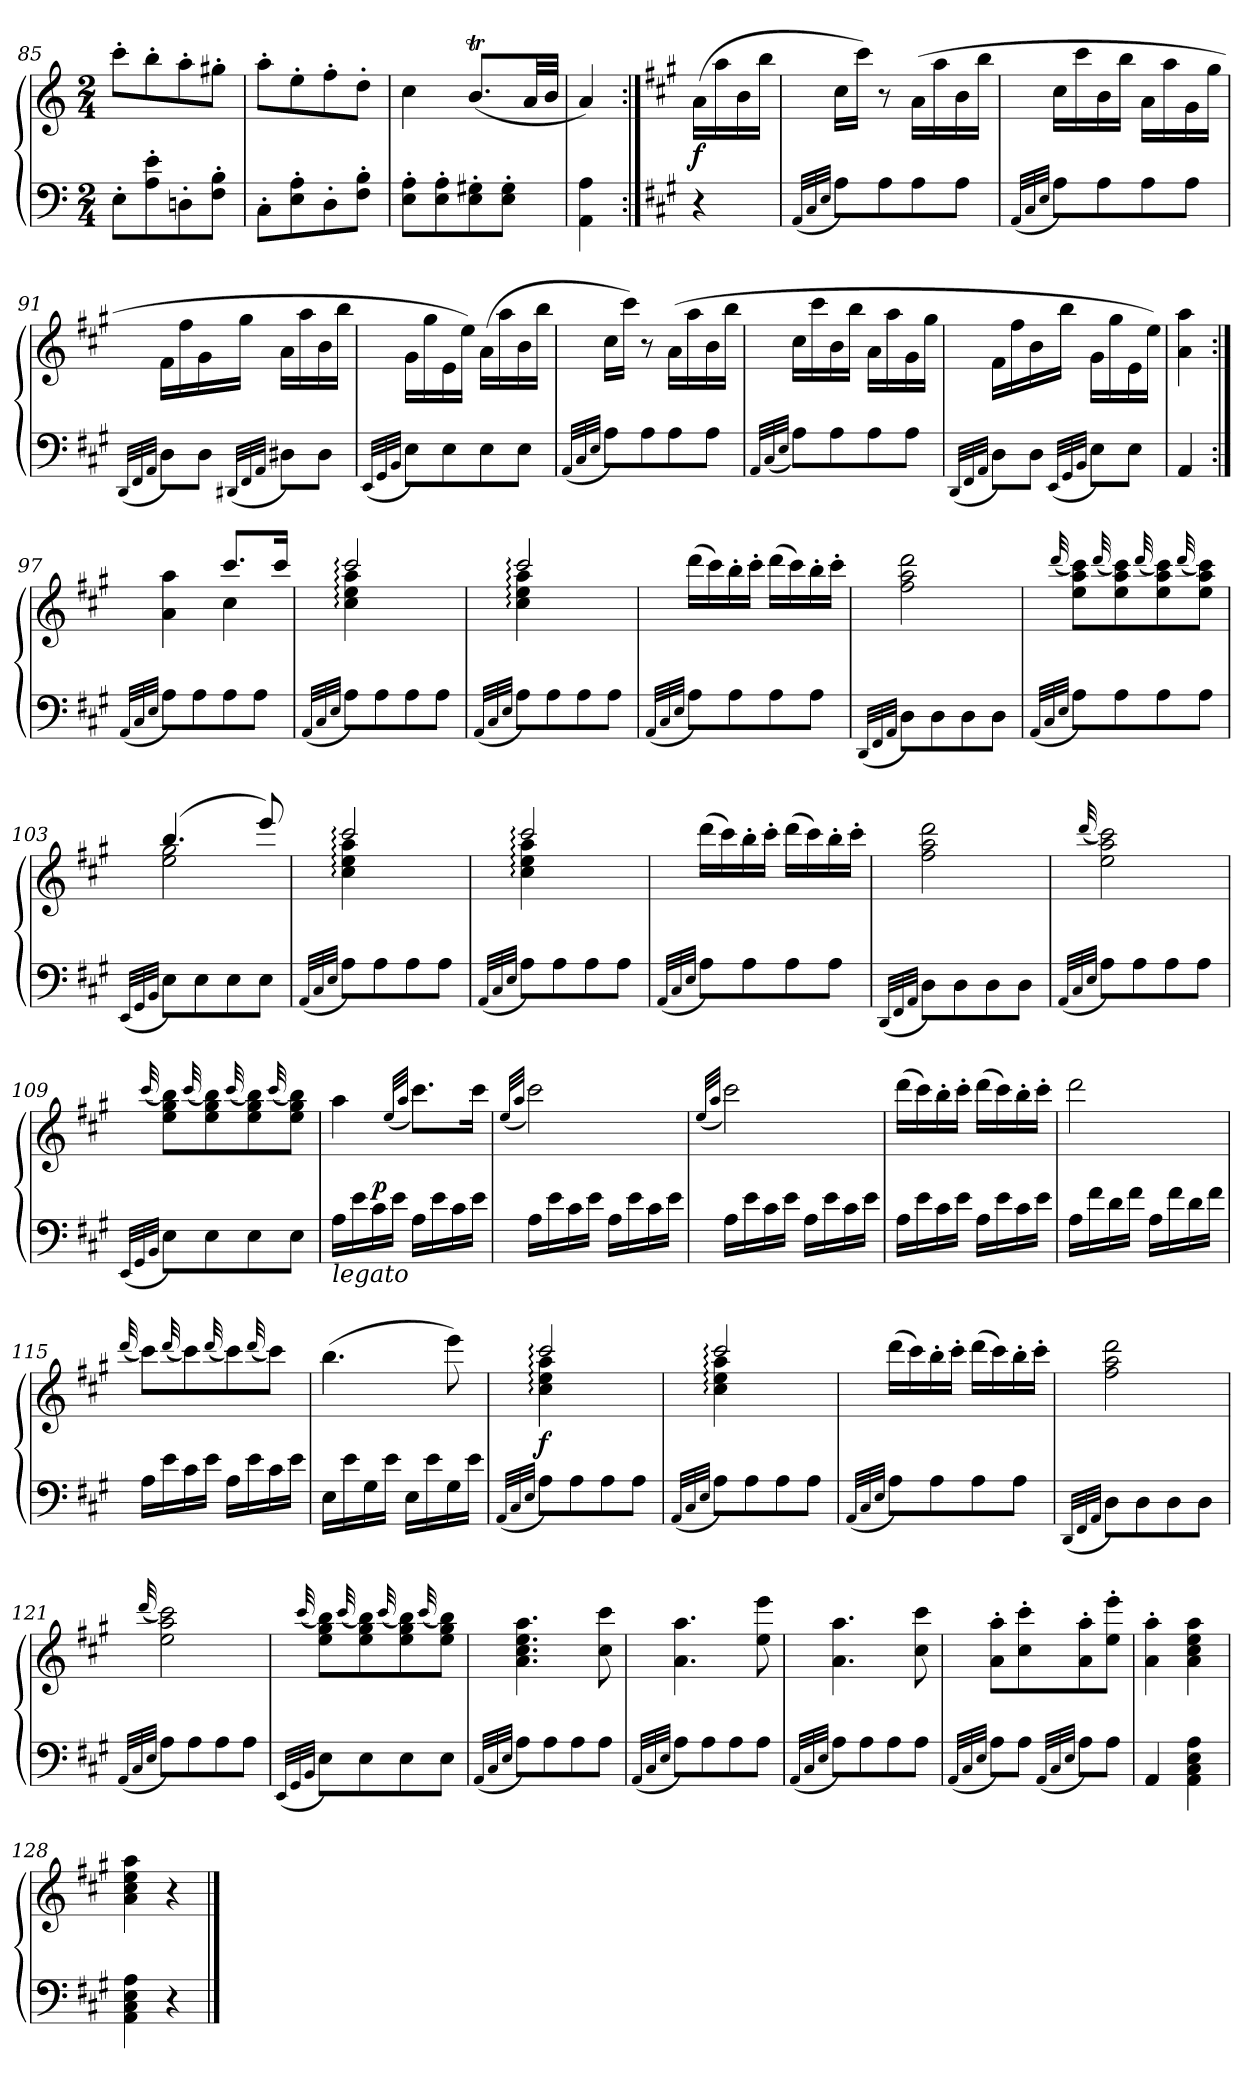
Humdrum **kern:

**kern	**kern	**dynam
*part1	*part1	*part1
*staff2	*staff1	*staff1/2
*clefF4	*clefG2	*
*k[]	*k[]	*
*M2/4	*M2/4	*
=85	=85	=85
8E'L	8ccc'L	.
8A' 8e'	8bb'	.
8Dn'	8aa'	.
8F' 8B'J	8gg#X'J	.
=86	=86	=86
8C'L	8aa'L	.
8E' 8A'	8ee'	.
8D'	8ff'	.
8F' 8B'J	8dd'J	.
=87	=87	=87
8E' 8A'L	4cc	.
8E' 8A'	.	.
8E' 8G#X'	(8.btL	.
8E' 8G#'J	.	.
.	32aLL	.
.	32bJJJ	.
=88	=88	=88
4AA 4A	4a)	.
=:|!	=:|!	=:|!
*k[f#c#g#]	*k[f#c#g#]	*
4r	(16aLL	f
.	16aa	.
.	16b	.
.	16bbJJ	.
=89	=89	=89
(>32qAALLL	.	.
32qC#	.	.
32qEJJJ	.	.
8AL)	16cc#LL	.
.	16ccc#JJ)	.
8A	8r	.
8A	(16aLL	.
.	16aa	.
8AJ	16b	.
.	16bbJJ	.
=90	=90	=90
(>32qAALLL	.	.
32qC#	.	.
32qEJJJ	.	.
8AL)	16cc#LL	.
.	16ccc#	.
8A	16b	.
.	16bbJJ	.
8A	16aLL	.
.	16aa	.
8AJ	16g#	.
.	16gg#JJ	.
=91	=91	=91
(>32qDDLLL	.	.
32qFF#	.	.
32qAAJJJ	.	.
8DL)	16f#LL	.
.	16ff#	.
8DJ	16g#	.
.	16gg#JJ	.
(>32qDD#XLLL	.	.
32qFF#	.	.
32qAAJJJ	.	.
8D#XL)	16aLL	.
.	16aa	.
8D#J	16b	.
.	16bbJJ	.
=92	=92	=92
(>32qEELLL	.	.
32qGG#	.	.
32qBBJJJ	.	.
8EL)	16g#LL	.
.	16gg#	.
8E	16e	.
.	16eeJJ)	.
8E	(16aLL	.
.	16aa	.
8EJ	16b	.
.	16bbJJ	.
=93	=93	=93
(>32qAALLL	.	.
32qC#	.	.
32qEJJJ	.	.
8AL)	16cc#LL	.
.	16ccc#JJ)	.
8A	8r	.
8A	(16aLL	.
.	16aa	.
8AJ	16b	.
.	16bbJJ	.
=94	=94	=94
32qAALLL	.	.
(>32qC#	.	.
32qEJJJ	.	.
8AL)	16cc#LL	.
.	16ccc#	.
8A	16b	.
.	16bbJJ	.
8A	16aLL	.
.	16aa	.
8AJ	16g#	.
.	16gg#JJ	.
=95	=95	=95
(>32qDDLLL	.	.
32qFF#	.	.
32qAAJJJ	.	.
8DL)	16f#LL	.
.	16ff#	.
8DJ	16b	.
.	16bbJJ	.
(>32qEELLL	.	.
32qGG#	.	.
32qBBJJJ	.	.
8EL)	16g#LL	.
.	16gg#	.
8EJ	16e	.
.	16eeJJ)	.
=96	=96	=96
4AA	4a 4aa	.
=97:|!	=97:|!	=97:|!
(>32qAALLL	.	.
32qC#	.	.
32qEJJJ	.	.
*	*^	*
8AL)	4ryy	4a 4aa	.
8A	.	.	.
8A	8.ccc#L	4cc#	.
8AJ	.	.	.
.	16ccc#Jk	.	.
=98	=98	=98	=98
(>32qAALLL	.	.	.
32qC#	.	.	.
32qEJJJ	.	.	.
8AL)	2ccc#:	4cc#: 4ee: 4aa:	.
8A	.	.	.
8A	.	4ryy	.
8AJ	.	.	.
=99	=99	=99	=99
(>32qAALLL	.	.	.
32qC#	.	.	.
32qEJJJ	.	.	.
8AL)	2ccc#:	4cc#: 4ee: 4aa:	.
8A	.	.	.
8A	.	4ryy	.
8AJ	.	.	.
*	*v	*v	*
=100	=100	=100
(>32qAALLL	.	.
32qC#	.	.
32qEJJJ	.	.
8AL)	(16dddLL	.
.	16ccc#)	.
8A	16bb'	.
.	16ccc#'JJ	.
8A	(16dddLL	.
.	16ccc#)	.
8AJ	16bb'	.
.	16ccc#'JJ	.
=101	=101	=101
(>32qDDLLL	.	.
32qFF#	.	.
32qAAJJJ	.	.
8DL)	2ff# 2aa 2ddd	.
8D	.	.
8D	.	.
8DJ	.	.
=102	=102	=102
(>32qAALLL	.	.
32qC#	.	.
32qEJJJ	(<32qqddd	.
8AL)	8ee 8aa 8ccc#L)	.
.	(<32qqddd	.
8A	8ee 8aa 8ccc#)	.
.	(<32qqddd	.
8A	8ee 8aa 8ccc#)	.
.	(<32qqddd	.
8AJ	8ee 8aa 8ccc#J)	.
=103	=103	=103
(>32qEELLL	.	.
32qGG#	.	.
32qBBJJJ	.	.
*	*^	*
8EL)	(4.bb	2ee 2gg#	.
8E	.	.	.
8E	.	.	.
8EJ	8eee)	.	.
=104	=104	=104	=104
(>32qAALLL	.	.	.
32qC#	.	.	.
32qEJJJ	.	.	.
8AL)	2ccc#:	4cc#: 4ee: 4aa:	.
8A	.	.	.
8A	.	4ryy	.
8AJ	.	.	.
=105	=105	=105	=105
(>32qAA/LLL	.	.	.
32qC#	.	.	.
32qEJJJ	.	.	.
8AL)	2ccc#:	4cc#: 4ee: 4aa:	.
8A	.	.	.
8A	.	4ryy	.
8AJ	.	.	.
*	*v	*v	*
=106	=106	=106
(>32qAALLL	.	.
32qC#	.	.
32qEJJJ	.	.
8AL)	(16dddLL	.
.	16ccc#)	.
8A	16bb'	.
.	16ccc#'JJ	.
8A	(16dddLL	.
.	16ccc#)	.
8AJ	16bb'	.
.	16ccc#'JJ	.
=107	=107	=107
(>32qDDLLL	.	.
32qFF#	.	.
32qAAJJJ	.	.
8DL)	2ff# 2aa 2ddd	.
8D	.	.
8D	.	.
8DJ	.	.
=108	=108	=108
(>32qAALLL	.	.
32qC#	.	.
32qEJJJ	(<32qqddd	.
8AL)	2ee 2aa 2ccc#)	.
8A	.	.
8A	.	.
8AJ	.	.
=109	=109	=109
(>32qEELLL	.	.
32qGG#	.	.
32qBBJJJ	(<32qqccc#	.
8EL)	8ee 8gg# 8bbL)	.
.	(<32qqccc#	.
8E	8ee 8gg# 8bb)	.
.	(<32qqccc#	.
8E	8ee 8gg# 8bb)	.
.	(<32qqccc#	.
8EJ	8ee 8gg# 8bbJ)	.
=110	=110	=110
*	*^	*
!LO:TX:b:i:t=legato	!	!	!
16ALL	4aa	8ryy	.
16e	.	.	.
16c#	.	4.ryy	p
16eJJ	.	.	.
.	(>32qeeLLL	.	.
.	32qaaJJJ	.	.
16ALL	8.ccc#L)	.	.
16e	.	.	.
16c#	.	.	.
16eJJ	16ccc#Jk	.	.
*	*v	*v	*
=111	=111	=111
.	(>32qeeLLL	.
.	32qaaJJJ	.
16ALL	2ccc#)	.
16e	.	.
16c#	.	.
16eJJ	.	.
16ALL	.	.
16e	.	.
16c#	.	.
16eJJ	.	.
=112	=112	=112
.	(>32qeeLLL	.
.	32qaaJJJ	.
16ALL	2ccc#)	.
16e	.	.
16c#	.	.
16eJJ	.	.
16ALL	.	.
16e	.	.
16c#	.	.
16eJJ	.	.
=113	=113	=113
16ALL	(16dddLL	.
16e	16ccc#)	.
16c#	16bb'	.
16eJJ	16ccc#'JJ	.
16ALL	(16dddLL	.
16e	16ccc#)	.
16c#	16bb'	.
16eJJ	16ccc#'JJ	.
=114	=114	=114
16ALL	2ddd	.
16f#	.	.
16d	.	.
16f#JJ	.	.
16ALL	.	.
16f#	.	.
16d	.	.
16f#JJ	.	.
=115	=115	=115
.	(32qqddd	.
16ALL	8ccc#L)	.
16e	.	.
.	(32qqddd	.
16c#	8ccc#)	.
16eJJ	.	.
.	(32qqddd	.
16ALL	8ccc#)	.
16e	.	.
.	(32qqddd	.
16c#	8ccc#J)	.
16eJJ	.	.
=116	=116	=116
16ELL	(4.bb	.
16e	.	.
16G#	.	.
16eJJ	.	.
16ELL	.	.
16e	.	.
16G#	8eee)	.
16eJJ	.	.
=117	=117	=117
(>32qAALLL	.	.
32qC#	.	.
32qEJJJ	.	.
*	*^	*
8AL)	2ccc#:	4cc#: 4ee: 4aa:	f
8A	.	.	.
8A	.	4ryy	.
8AJ	.	.	.
=118	=118	=118	=118
(>32qAALLL	.	.	.
32qC#	.	.	.
32qEJJJ	.	.	.
8AL)	2ccc#:	4cc#: 4ee: 4aa:	.
8A	.	.	.
8A	.	4ryy	.
8AJ	.	.	.
*	*v	*v	*
=119	=119	=119
(>32qAALLL	.	.
32qC#	.	.
32qEJJJ	.	.
8AL)	(16dddLL	.
.	16ccc#)	.
8A	16bb'	.
.	16ccc#'JJ	.
8A	(16dddLL	.
.	16ccc#)	.
8AJ	16bb'	.
.	16ccc#'JJ	.
=120	=120	=120
(>32qDDLLL	.	.
32qFF#	.	.
32qAAJJJ	.	.
8DL)	2ff# 2aa 2ddd	.
8D	.	.
8D	.	.
8DJ	.	.
=121	=121	=121
(>32qAALLL	.	.
32qC#	.	.
32qEJJJ	(<32qqddd	.
8AL)	2ee 2aa 2ccc#)	.
8A	.	.
8A	.	.
8AJ	.	.
=122	=122	=122
(>32qEELLL	.	.
32qGG#	.	.
32qBBJJJ	(<32qqccc#	.
8EL)	8ee 8gg# 8bbL)	.
.	(<32qqccc#	.
8E	8ee 8gg# 8bb)	.
.	(<32qqccc#	.
8E	8ee 8gg# 8bb)	.
.	(<32qqccc#	.
8EJ	8ee 8gg# 8bbJ)	.
=123	=123	=123
(>32qAALLL	.	.
32qC#	.	.
32qEJJJ	.	.
8AL)	4.a 4.cc# 4.ee 4.aa	.
8A	.	.
8A	.	.
8AJ	8cc# 8ccc#	.
=124	=124	=124
(>32qAALLL	.	.
32qC#	.	.
32qEJJJ	.	.
8AL)	4.a 4.aa	.
8A	.	.
8A	.	.
8AJ	8ee 8eee	.
=125	=125	=125
(>32qAALLL	.	.
32qC#	.	.
32qEJJJ	.	.
8AL)	4.a 4.aa	.
8A	.	.
8A	.	.
8AJ	8cc# 8ccc#	.
=126	=126	=126
(>32qAALLL	.	.
32qC#	.	.
32qEJJJ	.	.
8AL)	8a' 8aa'L	.
8AJ	8cc#' 8ccc#'	.
(>32qAALLL	.	.
32qC#	.	.
32qEJJJ	.	.
8AL)	8a' 8aa'	.
8AJ	8ee' 8eee'J	.
=127	=127	=127
4AA	4a' 4aa'	.
4AA 4C# 4E 4A	4a 4cc# 4ee 4aa	.
=128	=128	=128
4AA 4C# 4E 4A	4a 4cc# 4ee 4aa	.
4r	4r	.
==	==	==
*-	*-	*-
